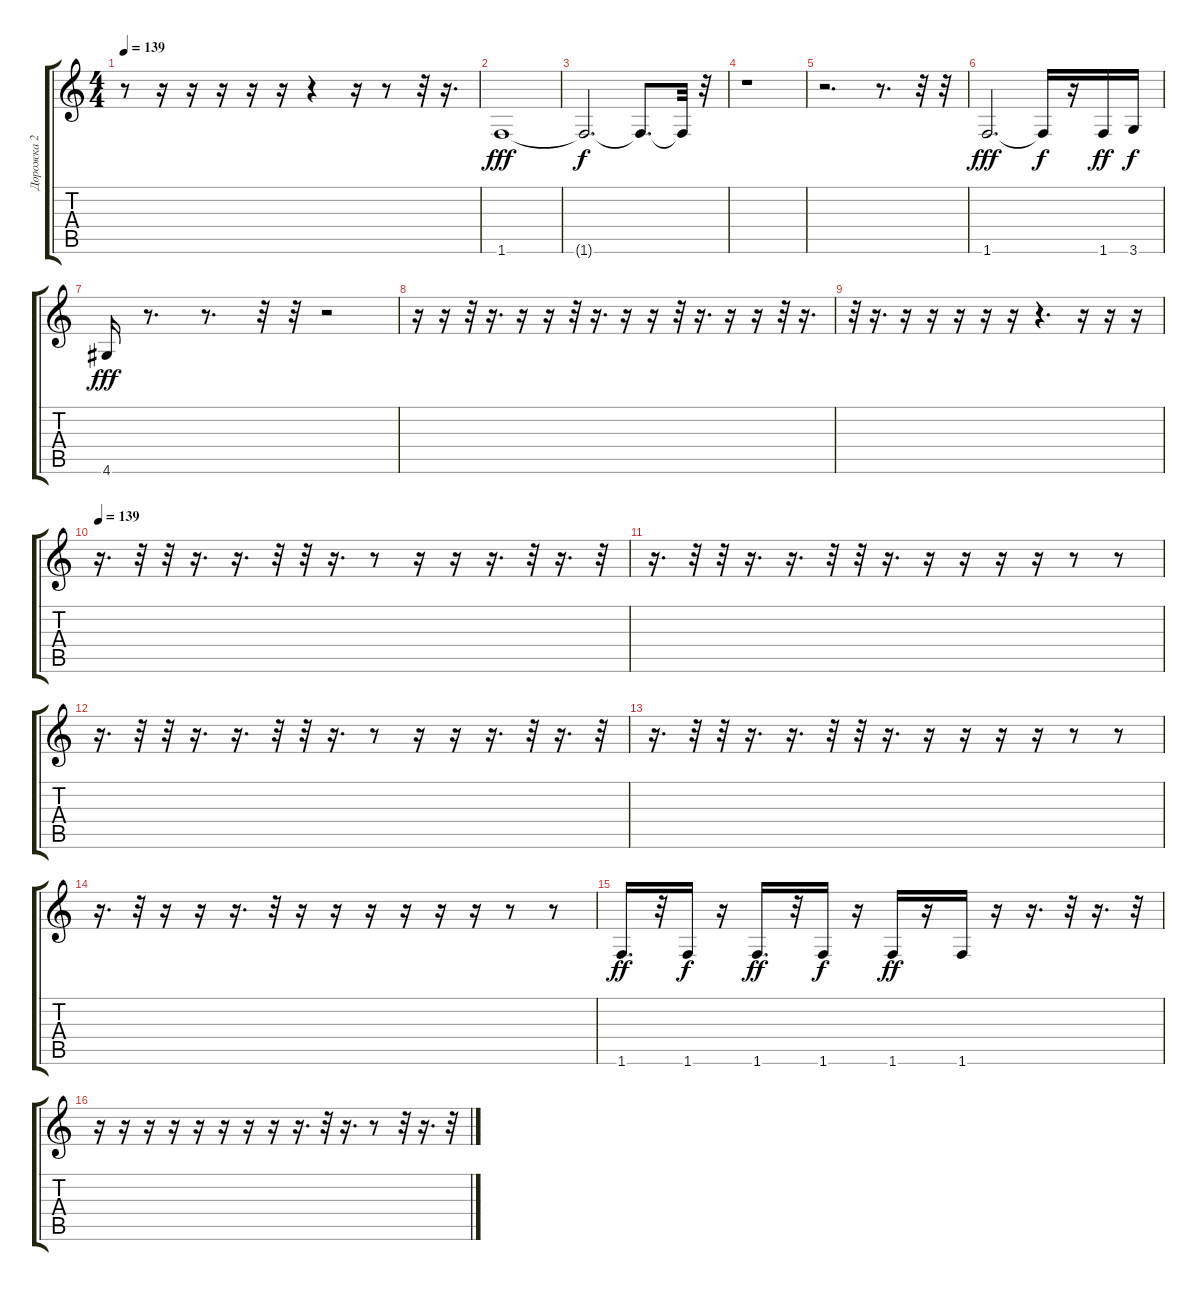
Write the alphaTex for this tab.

\track ("Дорожка 2" "Дорожка 2") {instrument slapbass1}
\staff {score tabs}
\tuning (E4 B3 G3 D3 A2 E2) {hide}
\ts (4 4)
\tempo 139
\clef g2
\ks c
r.8{dy ff} r.16 r.16 r.16 r.16 r.16 r.4 r.16 r.8 r.32 r.16{d} |
1.6.1{dy fff} |
1.6{t}.2{d dy f} 1.6{t}.8{d} 1.6{t}.32 r.32 |
r.1 |
r.2{d} r.8{d} r.32 r.32 |
1.6.2{d dy fff} 1.6{t}.16{dy f} r.16 1.6.16{dy ff} 3.6.16{dy f} |
4.6.16{dy fff} r.8{d} r.8{d} r.32 r.32 r.2 |
r.16 r.16 r.32 r.16{d} r.16 r.16 r.32 r.16{d} r.16 r.16 r.32 r.16{d} r.16 r.16 r.32 r.16{d} |
r.32 r.16{d} r.16 r.16 r.16 r.16 r.16 r.4{d} r.16 r.16 r.16 |
\tempo 139
r.16{d} r.32 r.32 r.16{d} r.16{d} r.32 r.32 r.16{d} r.8 r.16 r.16 r.16{d} r.32 r.16{d} r.32 |
r.16{d} r.32 r.32 r.16{d} r.16{d} r.32 r.32 r.16{d} r.16 r.16 r.16 r.16 r.8 r.8 |
r.16{d} r.32 r.32 r.16{d} r.16{d} r.32 r.32 r.16{d} r.8 r.16 r.16 r.16{d} r.32 r.16{d} r.32 |
r.16{d} r.32 r.32 r.16{d} r.16{d} r.32 r.32 r.16{d} r.16 r.16 r.16 r.16 r.8 r.8 |
r.16{d} r.32 r.16 r.16 r.16{d} r.32 r.16 r.16 r.16 r.16 r.16 r.16 r.8 r.8 |
1.6.16{d dy ff} r.32 1.6.16{dy f} r.16 1.6.16{d dy ff} r.32 1.6.16{dy f} r.16 1.6.16{dy ff} r.16 1.6.16 r.16 r.16{d} r.32 r.16{d} r.32 |
r.16 r.16 r.16 r.16 r.16 r.16 r.16 r.16 r.16{d} r.32 r.16{d} r.8 r.32 r.16{d} r.32
